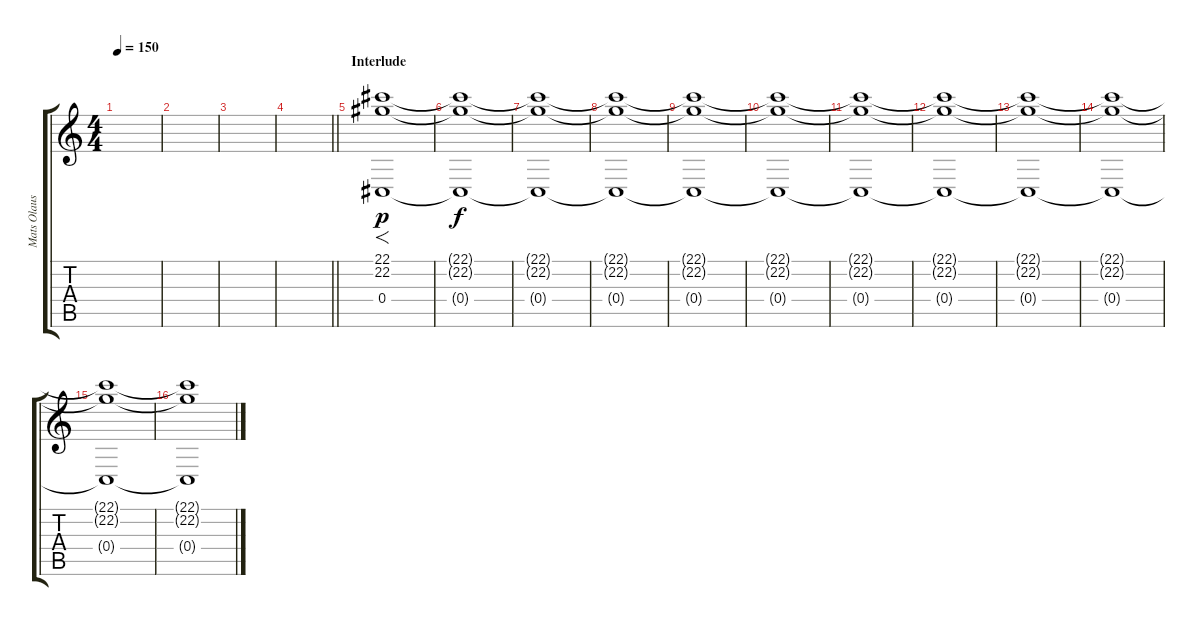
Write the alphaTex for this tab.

\track ("Mats Olausson" "Mats Olaus") {instrument stringensemble1}
\staff {score tabs}
\tuning (Eb4 Bb3 Gb3 Db3 Ab2 Eb2) {hide}
\ts (4 4)
\tempo 150
\clef g2
\ks c
|
|
|
\barLineRight lightlight
|
\section ("" "Interlude")
(22.1 22.2 0.4).1{f dy p} |
(22.1{t} 22.2{t} 0.4{t}).1{dy f} |
(22.1{t} 22.2{t} 0.4{t}).1 |
(22.1{t} 22.2{t} 0.4{t}).1 |
(22.1{t} 22.2{t} 0.4{t}).1 |
(22.1{t} 22.2{t} 0.4{t}).1 |
(22.1{t} 22.2{t} 0.4{t}).1 |
(22.1{t} 22.2{t} 0.4{t}).1 |
(22.1{t} 22.2{t} 0.4{t}).1 |
(22.1{t} 22.2{t} 0.4{t}).1 |
(22.1{t} 22.2{t} 0.4{t}).1 |
(22.1{t} 22.2{t} 0.4{t}).1
